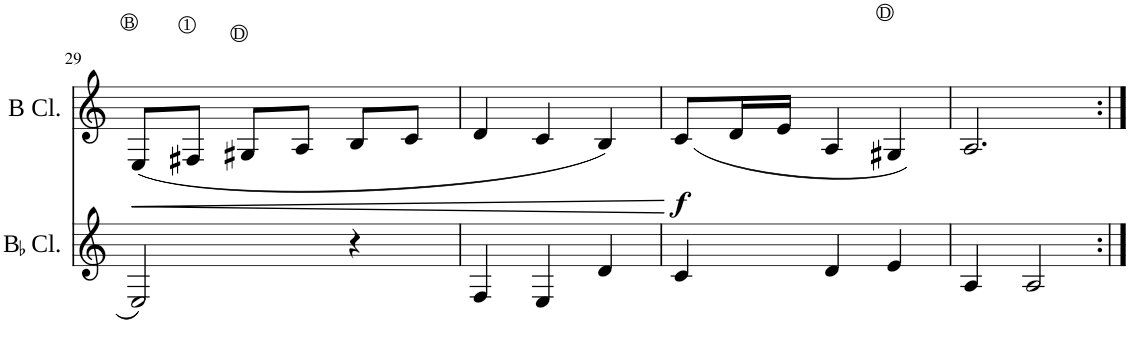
**kern	**kern	**dynam
*part2	*part1	*part1
*staff2	*staff1	*staff1
*I"BaccidentalFlat Clarinet	*I"B Clarinet	*
*I'BaccidentalFlat Cl.	*I'B Cl.	*
!!LO:PB:g=z
*clefG2	*clefG2	*
*Trd1c2	*Trd1c2	*
*k[]	*k[]	*
*M3/4	*M3/4	*
=29	=29	=29
!	!	!LO:HP:b
2E/	(8E/L	<
.	8F#X/J	.
.	8G#X/L	.
.	8A/J	.
4r	8B/L	.
.	8c/J	.
=30	=30	=30
4F/	4d/	.
4E/	4c/	.
4d/	4B/)	.
.	.	[
=31	=31	=31
!	!	!LO:DY:b
4c/	(8c/L	f
.	16d/L	.
.	16e/JJ	.
4d/	4A/	.
4e/	4G#X/)	.
=32	=32	=32
4A/	2.A/	.
2A/	.	.
=:|!	=:|!	=:|!
*-	*-	*-
